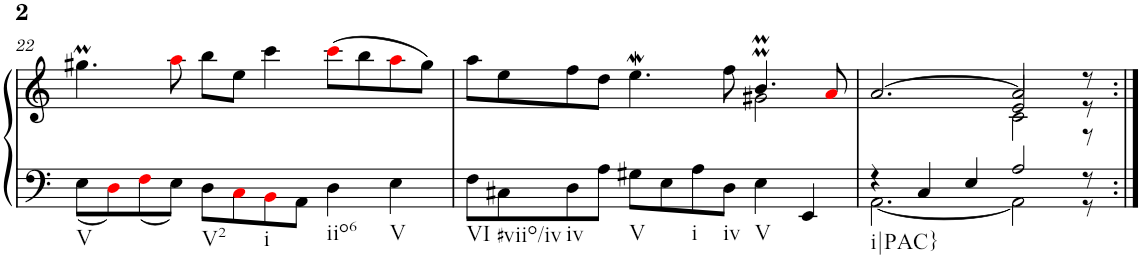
**kern	**kern
*part1	*part1
*staff2	*staff1
*I"Piano	*
*I'Pno.	*
!!LO:PB:g=z
*clefF4	*clefG2
*k[]	*k[]
*M3/2	*M3/2
=22	=22
*^	*
!LO:TX:b:t=V	!	!
!LO:TX:b:t=V2	!	!
!LO:TX:b:t=i	!	!
!LO:TX:b:t=iio6	!	!
!LO:TX:b:t=V	!	!
1.ryy	8E\L	4.gg#Xm\
.	8Di\	.
.	8Fi\	.
.	8E\J	8aai\
.	8D\L	8bb\L
.	8Ci\	8ee\J
.	8BBi\	4ccc\
.	8AA\J	.
.	4D\	(8ccci\L
.	.	8bb\
.	4E\	8aai\
.	.	8gg#\J)
=23	=23	=23
*	*	*^
!LO:TX:b:t=VI	!	!	!
!LO:TX:b:t=#viio/iv	!	!	!
!LO:TX:b:t=iv	!	!	!
!LO:TX:b:t=V	!	!	!
!LO:TX:b:t=i	!	!	!
!LO:TX:b:t=iv	!	!	!
!LO:TX:b:t=V	!	!	!
1.ryy	8F\L	8aa\L	1ryy
.	8C#X\	8ee\	.
.	8D\	8ff\	.
.	8A\J	8dd\J	.
.	8G#X\L	4.eeW\	.
.	8E\	.	.
.	8A\	.	.
.	8D\J	8ff\	.
.	4E\	4.bmm/	2g#X\
.	4EE/	.	.
.	.	8ai/	.
=24	=24	=24	=24
*	*	*	*^
!LO:TX:b:t=i|PAC}	!	!	!	!
4r	[2.AA\	[2.a/	2.ryy	2.ryy
4C/	.	.	.	.
4E/	.	.	.	.
2A/	2AA\]	2a/]	2c\	2e/
8r	8r	8r	8r	8r
*v	*v	*	*	*
*	*v	*v	*v
=:|!	=:|!
*-	*-
